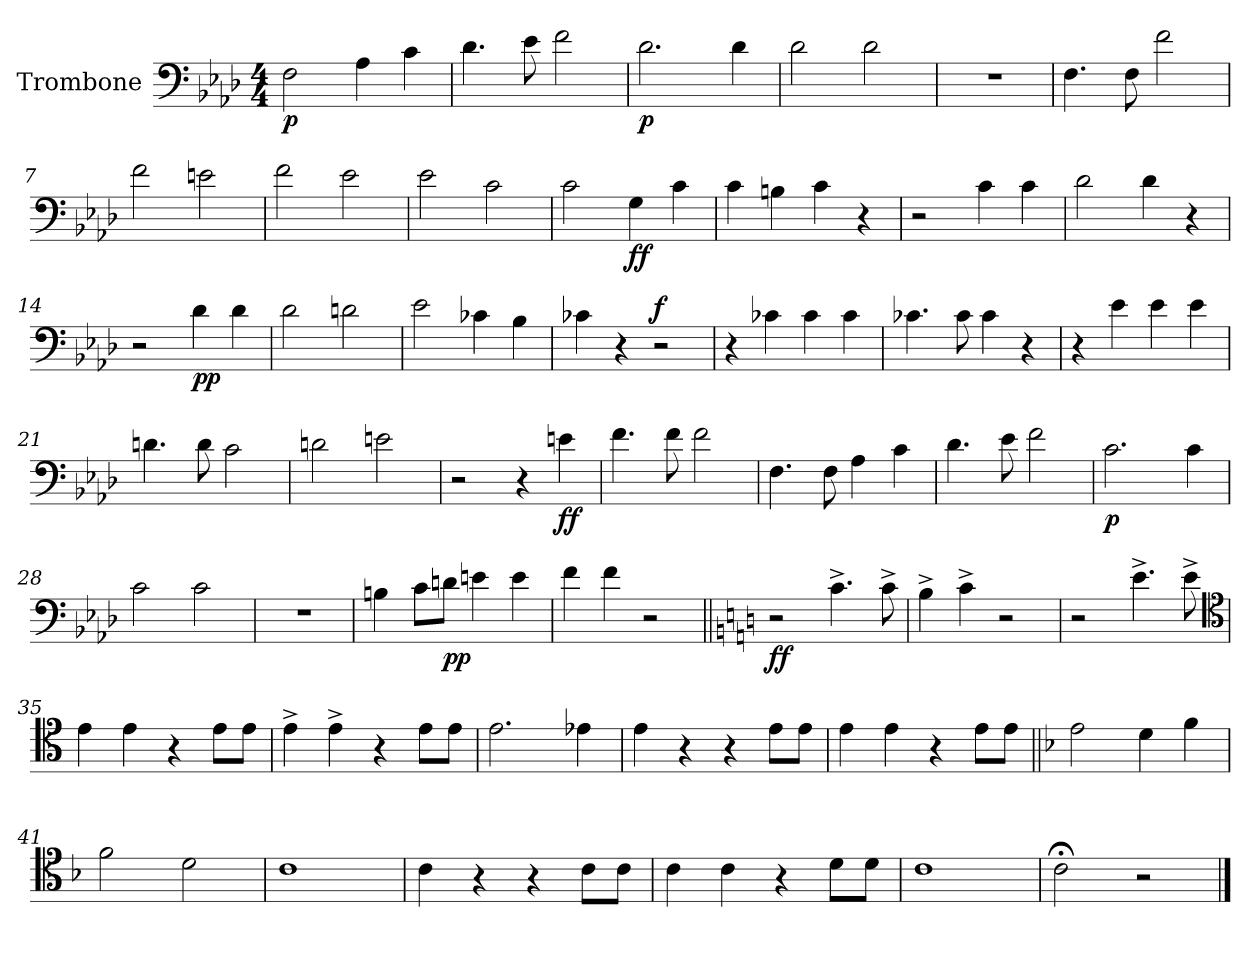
**kern	**dynam
*part1	*part1
*staff1	*staff1
*I"Trombone	*
*I'Trb	*
*clefF4	*
*k[b-e-a-d-]	*
*A-:	*
*M4/4	*
=1	=1
!	!LO:DY:b
2F\	p
4A-\	.
4c\	.
=2	=2
4.d-\	.
8e-\	.
2f\	.
=3	=3
!	!LO:DY:b
2.d-\	p
4d-\	.
=4	=4
2d-\	.
2d-\	.
=5	=5
1r	.
=6	=6
4.F\	.
8F\	.
2f\	.
=7	=7
2f\	.
2en\	.
=8	=8
2f\	.
2e-\	.
=9	=9
2e-\	.
2c\	.
=10	=10
2c\	.
!	!LO:DY:b
4G\	ff
4c\	.
=11	=11
4c\	.
4Bn\	.
4c\	.
4r	.
!!LO:LB:g=z
=12	=12
2r	.
4c\	.
4c\	.
=13	=13
2d-\	.
4d-\	.
4r	.
=14	=14
2r	.
!	!LO:DY:b
4d-\	pp
4d-\	.
=15	=15
2d-\	.
2dn\	.
=16	=16
2e-\	.
4c-X\	.
4B-\	.
=17	=17
4c-X\	.
4r	.
!	!LO:DY:a
2r	f
=18	=18
4r	.
4c-X\	.
4c-\	.
4c-\	.
=19	=19
4.c-X\	.
8c-\	.
4c-\	.
4r	.
=20	=20
4r	.
4e-\	.
4e-\	.
4e-\	.
=21	=21
4.dn\	.
8d\	.
2c\	.
!!LO:LB:g=z
=22	=22
2dn\	.
2en\	.
=23	=23
2r	.
4r	.
!	!LO:DY:b
4en\	ff
=24	=24
4.f\	.
8f\	.
2f\	.
=25	=25
4.F\	.
8F\	.
4A-\	.
4c\	.
=26	=26
4.d-\	.
8e-\	.
2f\	.
=27	=27
!	!LO:DY:b
2.c\	p
4c\	.
=28	=28
2c\	.
2c\	.
=29	=29
1r	.
=30	=30
4Bn\	.
8c\L	.
!	!LO:DY:b
8dn\J	pp
4en\	.
4e\	.
=31	=31
4f\	.
4f\	.
2r	.
!!LO:LB:g=z
=32||	=32||
*k[]	*
*C:	*
!	!LO:DY:b
2r	ff
4.c^\	.
8c^\	.
=33	=33
4B^\	.
4c^\	.
2r	.
=34	=34
2r	.
4.e^\	.
8e^\	.
*clefC4	*
=35	=35
4e\	.
4e\	.
4r	.
8e\L	.
8e\J	.
=36	=36
4e^\	.
4e^\	.
4r	.
8e\L	.
8e\J	.
=37	=37
2.e\	.
4e-X\	.
=38	=38
4e\	.
4r	.
4r	.
8e\L	.
8e\J	.
=39	=39
4e\	.
4e\	.
4r	.
8e\L	.
8e\J	.
!!LO:LB:g=z
=40||	=40||
*k[b-]	*
*F:	*
2e\	.
4d\	.
4f\	.
=41	=41
2f\	.
2d\	.
=42	=42
1c	.
=43	=43
4c\	.
4r	.
4r	.
8c\L	.
8c\J	.
=44	=44
4c\	.
4c\	.
4r	.
8d\L	.
8d\J	.
=45	=45
1c	.
=46	=46
2c;<\	.
2r	.
==	==
*-	*-
